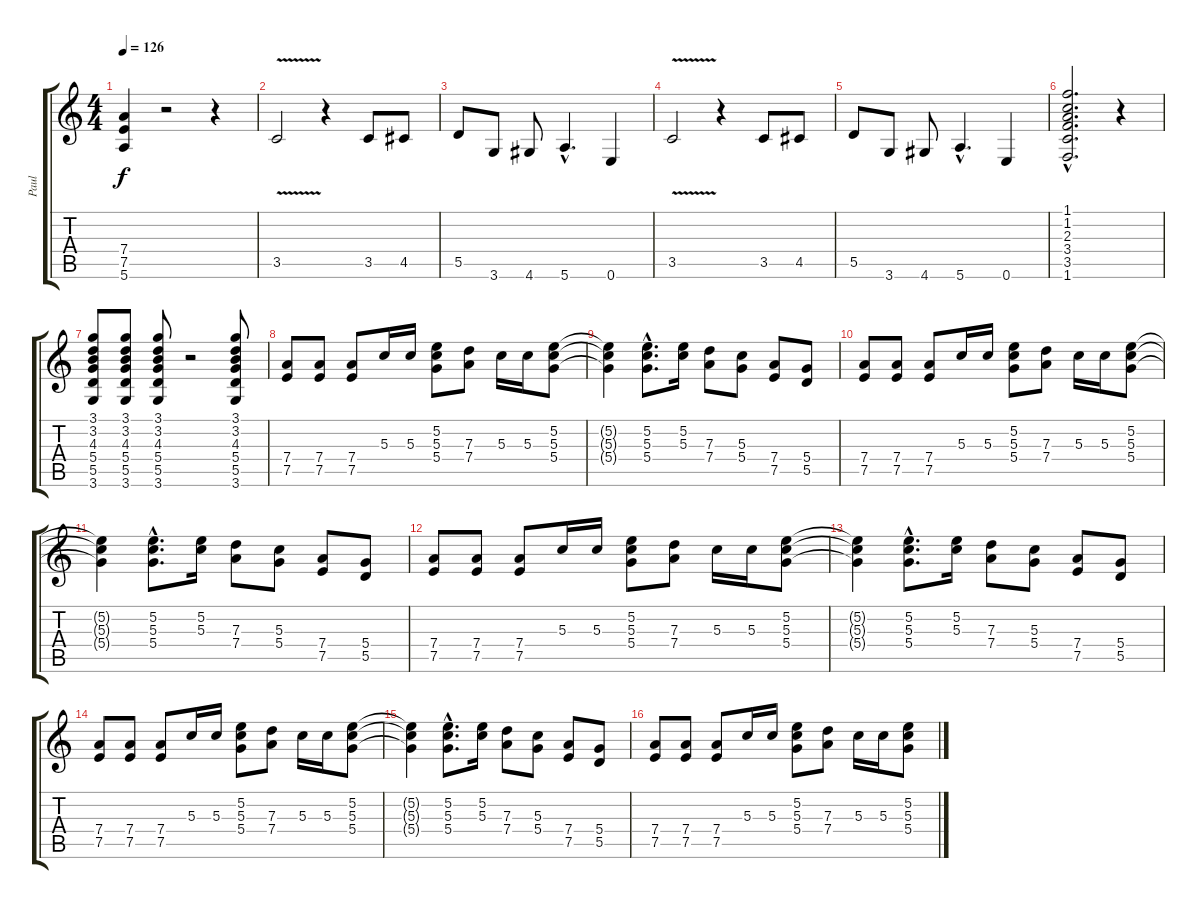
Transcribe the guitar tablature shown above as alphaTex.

\track ("Paul " "Paul ") {instrument overdrivenguitar}
\staff {score tabs}
\tuning (E4 B3 G3 D3 A2 E2) {hide}
\ts (4 4)
\tempo 126
\clef g2
\ks c
(7.4 7.5 5.6).4{dy f} r.2 r.4 |
3.5{v}.2 r.4 3.5.8 4.5.8 |
5.5.8 3.6.8 4.6.8 5.6{hac}.4{d} 0.6.4 |
3.5{v}.2 r.4 3.5.8 4.5.8 |
5.5.8 3.6.8 4.6.8 5.6{hac}.4{d} 0.6.4 |
(1.1{hac} 1.2{hac} 2.3{hac} 3.4{hac} 3.5{hac} 1.6{hac}).2{d} r.4 |
(3.1 3.2 4.3 5.4 5.5 3.6).8 (3.1 3.2 4.3 5.4 5.5 3.6).8 (3.1 3.2 4.3 5.4 5.5 3.6).8 r.2 (3.1 3.2 4.3 5.4 5.5 3.6).8 |
(7.4 7.5).8 (7.4 7.5).8 (7.4 7.5).8 5.3.16 5.3.16 (5.2 5.3 5.4).8 (7.3 7.4).8 5.3.16 5.3.16 (5.2 5.3 5.4).8 |
(5.2{t} 5.3{t} 5.4{t}).4 (5.2{hac} 5.3{hac} 5.4{hac}).8{d} (5.2 5.3).16 (7.3 7.4).8 (5.3 5.4).8 (7.4 7.5).8 (5.4 5.5).8 |
(7.4 7.5).8 (7.4 7.5).8 (7.4 7.5).8 5.3.16 5.3.16 (5.2 5.3 5.4).8 (7.3 7.4).8 5.3.16 5.3.16 (5.2 5.3 5.4).8 |
(5.2{t} 5.3{t} 5.4{t}).4 (5.2{hac} 5.3{hac} 5.4{hac}).8{d} (5.2 5.3).16 (7.3 7.4).8 (5.3 5.4).8 (7.4 7.5).8 (5.4 5.5).8 |
(7.4 7.5).8 (7.4 7.5).8 (7.4 7.5).8 5.3.16 5.3.16 (5.2 5.3 5.4).8 (7.3 7.4).8 5.3.16 5.3.16 (5.2 5.3 5.4).8 |
(5.2{t} 5.3{t} 5.4{t}).4 (5.2{hac} 5.3{hac} 5.4{hac}).8{d} (5.2 5.3).16 (7.3 7.4).8 (5.3 5.4).8 (7.4 7.5).8 (5.4 5.5).8 |
(7.4 7.5).8 (7.4 7.5).8 (7.4 7.5).8 5.3.16 5.3.16 (5.2 5.3 5.4).8 (7.3 7.4).8 5.3.16 5.3.16 (5.2 5.3 5.4).8 |
(5.2{t} 5.3{t} 5.4{t}).4 (5.2{hac} 5.3{hac} 5.4{hac}).8{d} (5.2 5.3).16 (7.3 7.4).8 (5.3 5.4).8 (7.4 7.5).8 (5.4 5.5).8 |
(7.4 7.5).8 (7.4 7.5).8 (7.4 7.5).8 5.3.16 5.3.16 (5.2 5.3 5.4).8 (7.3 7.4).8 5.3.16 5.3.16 (5.2 5.3 5.4).8
